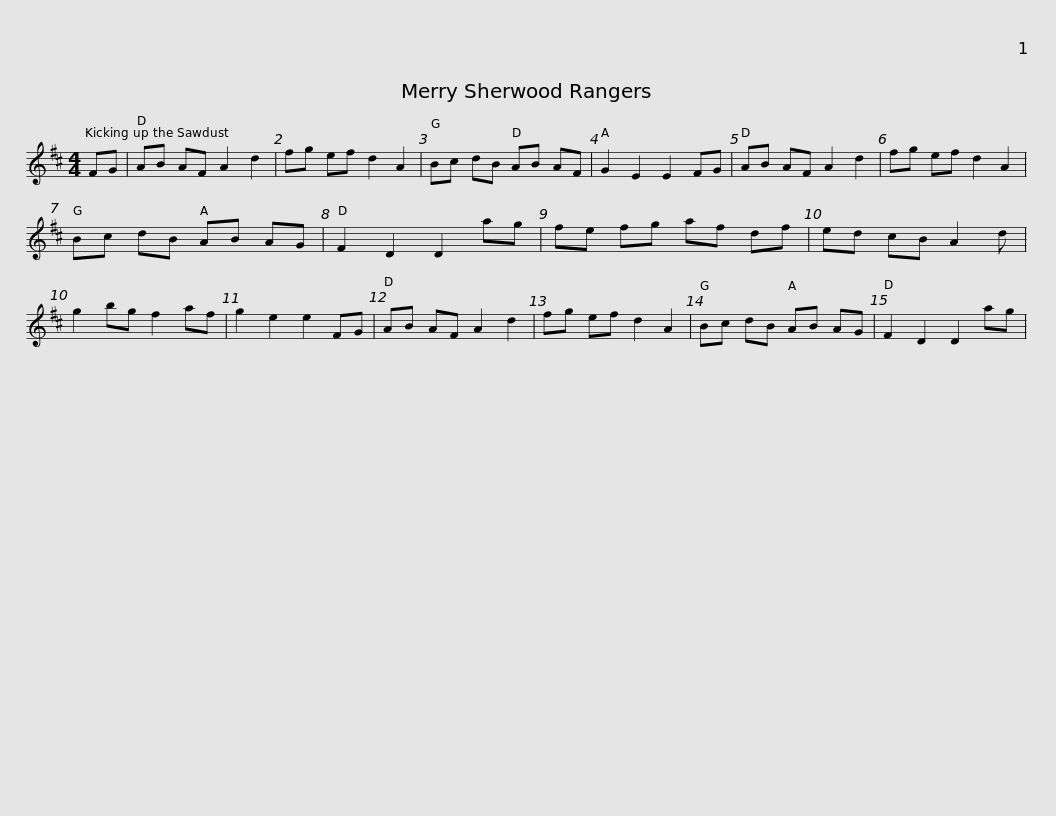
X:1
L:1/8
M:4/4
I:linebreak $
K:D
V:1 treble
V:1
 FG | AB AF A2 d2 | fg ef d2 A2 | Bc dB AB AF | G2 E2 E2 FG | %5
 AB AF A2 d2 | fg ef d2 A2 |$ Bc dB AB AG | F2 D2 D2 ag | fe fg af df | %10
 ed cB A2 d | g2 bg f2 af | g2 e2 e2 FG | AB AF A2 d2 |$ fg ef d2 A2 | %15
 Bc dB AB AG | F2 D2 D2 ag | %17
